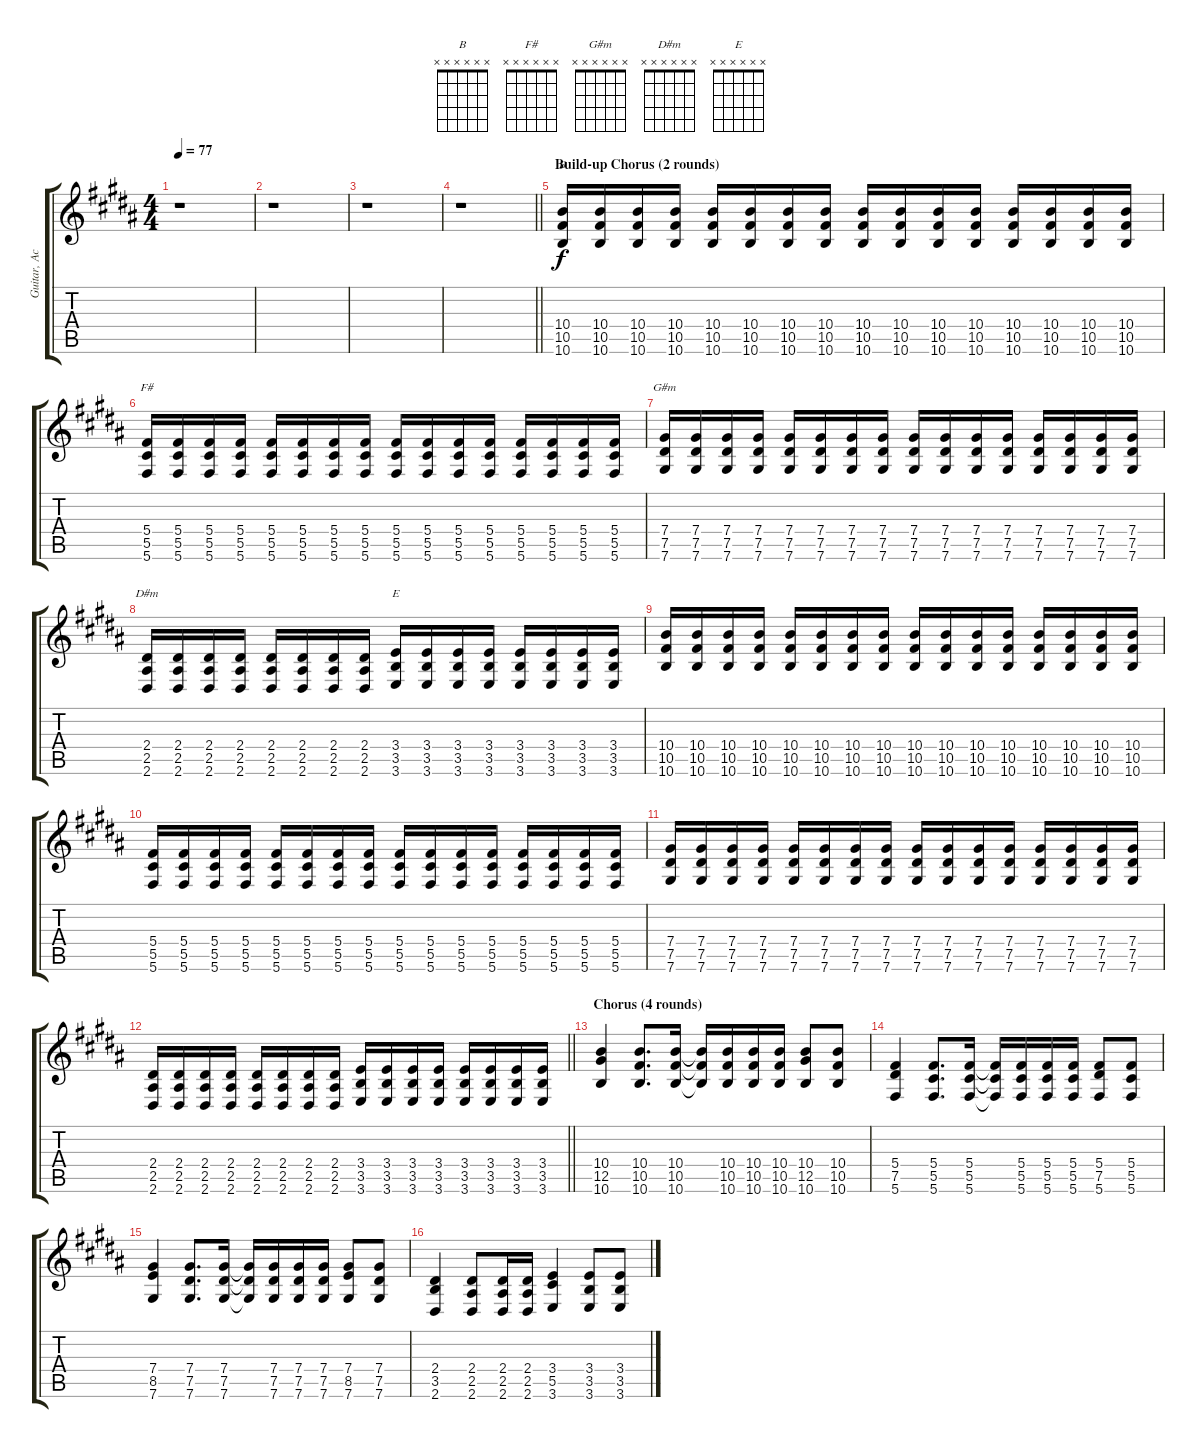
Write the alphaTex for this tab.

\track ("Guitar, Acoustic" "Guitar, Ac") {instrument acousticguitarsteel}
\staff {score tabs}
\tuning (Eb4 Bb3 Gb3 Db3 Ab2 Db2) {hide}
\chord ("B" x x x x x x)
\chord ("F#" x x x x x x)
\chord ("G#m" x x x x x x)
\chord ("D#m" x x x x x x)
\chord ("E" x x x x x x)
\ts (4 4)
\tempo 77
\clef g2
\ks g#minor
r.1{dy f} |
r.1 |
r.1 |
\barLineRight lightlight
r.1 |
\section ("" "Build-up Chorus (2 rounds)")
(10.4 10.5 10.6).16{ch "B"} (10.4 10.5 10.6).16 (10.4 10.5 10.6).16 (10.4 10.5 10.6).16 (10.4 10.5 10.6).16 (10.4 10.5 10.6).16 (10.4 10.5 10.6).16 (10.4 10.5 10.6).16 (10.4 10.5 10.6).16 (10.4 10.5 10.6).16 (10.4 10.5 10.6).16 (10.4 10.5 10.6).16 (10.4 10.5 10.6).16 (10.4 10.5 10.6).16 (10.4 10.5 10.6).16 (10.4 10.5 10.6).16 |
(5.4 5.5 5.6).16{ch "F#"} (5.4 5.5 5.6).16 (5.4 5.5 5.6).16 (5.4 5.5 5.6).16 (5.4 5.5 5.6).16 (5.4 5.5 5.6).16 (5.4 5.5 5.6).16 (5.4 5.5 5.6).16 (5.4 5.5 5.6).16 (5.4 5.5 5.6).16 (5.4 5.5 5.6).16 (5.4 5.5 5.6).16 (5.4 5.5 5.6).16 (5.4 5.5 5.6).16 (5.4 5.5 5.6).16 (5.4 5.5 5.6).16 |
(7.4 7.5 7.6).16{ch "G#m"} (7.4 7.5 7.6).16 (7.4 7.5 7.6).16 (7.4 7.5 7.6).16 (7.4 7.5 7.6).16 (7.4 7.5 7.6).16 (7.4 7.5 7.6).16 (7.4 7.5 7.6).16 (7.4 7.5 7.6).16 (7.4 7.5 7.6).16 (7.4 7.5 7.6).16 (7.4 7.5 7.6).16 (7.4 7.5 7.6).16 (7.4 7.5 7.6).16 (7.4 7.5 7.6).16 (7.4 7.5 7.6).16 |
(2.4 2.5 2.6).16{ch "D#m"} (2.4 2.5 2.6).16 (2.4 2.5 2.6).16 (2.4 2.5 2.6).16 (2.4 2.5 2.6).16 (2.4 2.5 2.6).16 (2.4 2.5 2.6).16 (2.4 2.5 2.6).16 (3.4 3.5 3.6).16{ch "E"} (3.4 3.5 3.6).16 (3.4 3.5 3.6).16 (3.4 3.5 3.6).16 (3.4 3.5 3.6).16 (3.4 3.5 3.6).16 (3.4 3.5 3.6).16 (3.4 3.5 3.6).16 |
(10.4 10.5 10.6).16 (10.4 10.5 10.6).16 (10.4 10.5 10.6).16 (10.4 10.5 10.6).16 (10.4 10.5 10.6).16 (10.4 10.5 10.6).16 (10.4 10.5 10.6).16 (10.4 10.5 10.6).16 (10.4 10.5 10.6).16 (10.4 10.5 10.6).16 (10.4 10.5 10.6).16 (10.4 10.5 10.6).16 (10.4 10.5 10.6).16 (10.4 10.5 10.6).16 (10.4 10.5 10.6).16 (10.4 10.5 10.6).16 |
(5.4 5.5 5.6).16 (5.4 5.5 5.6).16 (5.4 5.5 5.6).16 (5.4 5.5 5.6).16 (5.4 5.5 5.6).16 (5.4 5.5 5.6).16 (5.4 5.5 5.6).16 (5.4 5.5 5.6).16 (5.4 5.5 5.6).16 (5.4 5.5 5.6).16 (5.4 5.5 5.6).16 (5.4 5.5 5.6).16 (5.4 5.5 5.6).16 (5.4 5.5 5.6).16 (5.4 5.5 5.6).16 (5.4 5.5 5.6).16 |
(7.4 7.5 7.6).16 (7.4 7.5 7.6).16 (7.4 7.5 7.6).16 (7.4 7.5 7.6).16 (7.4 7.5 7.6).16 (7.4 7.5 7.6).16 (7.4 7.5 7.6).16 (7.4 7.5 7.6).16 (7.4 7.5 7.6).16 (7.4 7.5 7.6).16 (7.4 7.5 7.6).16 (7.4 7.5 7.6).16 (7.4 7.5 7.6).16 (7.4 7.5 7.6).16 (7.4 7.5 7.6).16 (7.4 7.5 7.6).16 |
\barLineRight lightlight
(2.4 2.5 2.6).16 (2.4 2.5 2.6).16 (2.4 2.5 2.6).16 (2.4 2.5 2.6).16 (2.4 2.5 2.6).16 (2.4 2.5 2.6).16 (2.4 2.5 2.6).16 (2.4 2.5 2.6).16 (3.4 3.5 3.6).16 (3.4 3.5 3.6).16 (3.4 3.5 3.6).16 (3.4 3.5 3.6).16 (3.4 3.5 3.6).16 (3.4 3.5 3.6).16 (3.4 3.5 3.6).16 (3.4 3.5 3.6).16 |
\section ("" "Chorus (4 rounds)")
(10.4 12.5 10.6).4 (10.4 10.5 10.6).8{d} (10.4 10.5 10.6).16 (10.4{t} 10.5{t} 10.6{t}).16 (10.4 10.5 10.6).16 (10.4 10.5 10.6).16 (10.4 10.5 10.6).16 (10.4 12.5 10.6).8 (10.4 10.5 10.6).8 |
(5.4 7.5 5.6).4 (5.4 5.5 5.6).8{d} (5.4 5.5 5.6).16 (5.4{t} 5.5{t} 5.6{t}).16 (5.4 5.5 5.6).16 (5.4 5.5 5.6).16 (5.4 5.5 5.6).16 (5.4 7.5 5.6).8 (5.4 5.5 5.6).8 |
(7.4 8.5 7.6).4 (7.4 7.5 7.6).8{d} (7.4 7.5 7.6).16 (7.4{t} 7.5{t} 7.6{t}).16 (7.4 7.5 7.6).16 (7.4 7.5 7.6).16 (7.4 7.5 7.6).16 (7.4 8.5 7.6).8 (7.4 7.5 7.6).8 |
(2.4 3.5 2.6).4 (2.4 2.5 2.6).8 (2.4 2.5 2.6).16 (2.4 2.5 2.6).16 (3.4 5.5 3.6).4 (3.4 3.5 3.6).8 (3.4{ss} 3.5{ss} 3.6{ss}).8
